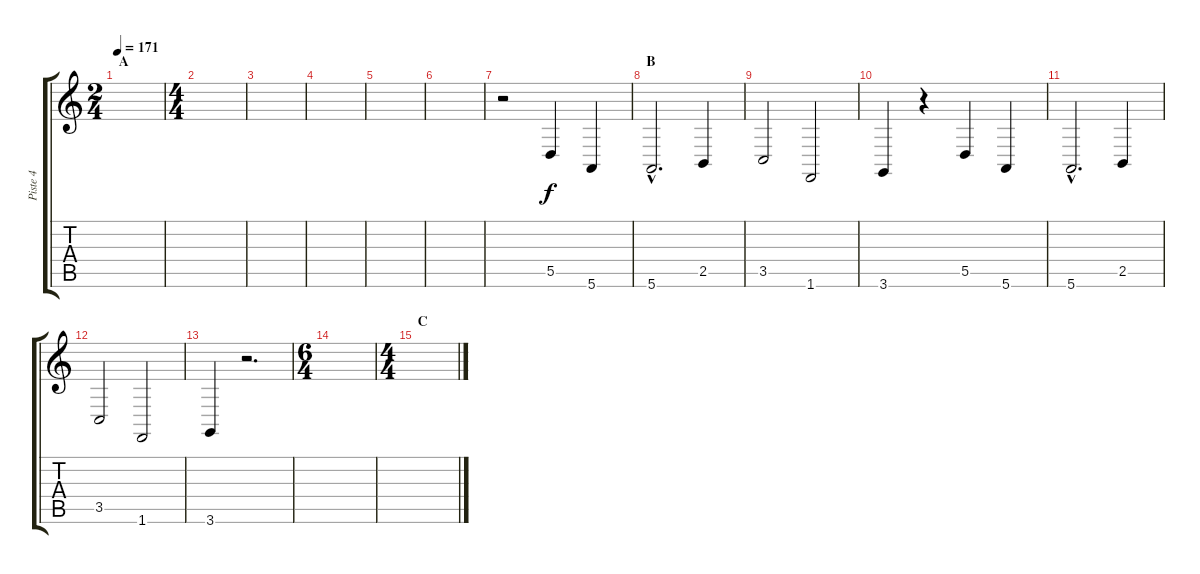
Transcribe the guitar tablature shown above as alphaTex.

\track ("Piste 4" "Piste 4") {instrument lead2sawtooth}
\staff {score tabs}
\tuning (E4 B3 G3 D3 A2 E2) {hide}
\ts (2 4)
\section ("" "A")
\tempo 171
\clef g2
\ks c
|
\ts (4 4)
|
|
|
|
|
r.2 5.5.4 5.6.4 |
\section ("" "B")
5.6{hac}.2{d} 2.5.4 |
3.5.2 1.6.2 |
3.6.4 r.4 5.5.4 5.6.4 |
5.6{hac}.2{d} 2.5.4 |
3.5.2 1.6.2 |
3.6.4 r.2{d} |
\ts (6 4)
|
\ts (4 4)
\section ("" "C")
